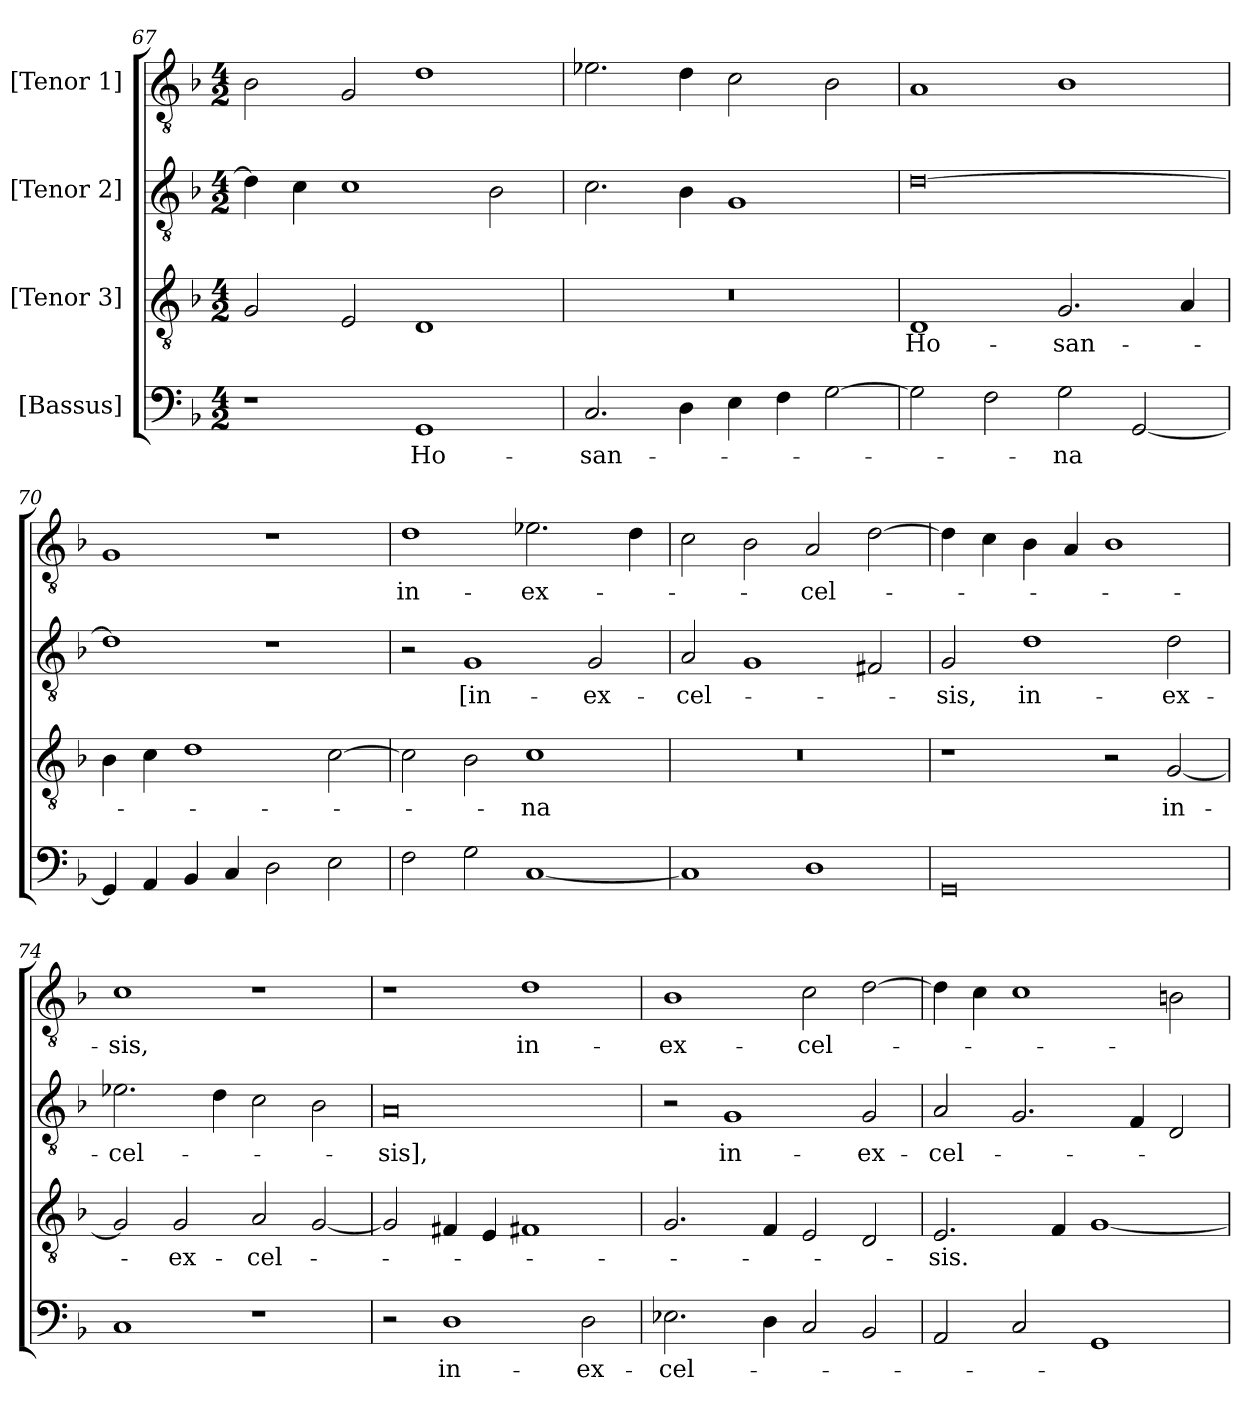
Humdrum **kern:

**kern	**text	**kern	**text	**kern	**text	**kern	**text
*part4	*part4	*part3	*part3	*part2	*part2	*part1	*part1
*staff4	*staff4	*staff3	*staff3	*staff2	*staff2	*staff1	*staff1
*I"[Bassus]	*	*I"[Tenor 3]	*	*I"[Tenor 2]	*	*I"[Tenor 1]	*
*clefF4	*	*clefGv2	*	*clefGv2	*	*clefGv2	*
*k[b-]	*	*k[b-]	*	*k[b-]	*	*k[b-]	*
*M4/2	*	*M4/2	*	*M4/2	*	*M4/2	*
=67	=67	=67	=67	=67	=67	=67	=67
1r	.	2G/	.	4d\]	.	2B-\	.
.	.	.	.	4c\	.	.	.
.	.	2E/	.	1c\	.	2G/	.
1GG/	Ho-	1D/	.	.	.	1d\	.
.	.	.	.	2B-\	.	.	.
=68	=68	=68	=68	=68	=68	=68	=68
2.C/	-san-	0r	.	2.c\	.	2.e-X\	.
4D\	.	.	.	4B-\	.	4d\	.
4E\	.	.	.	1G/	.	2c\	.
4F\	.	.	.	.	.	.	.
[2G\	.	.	.	.	.	2B-\	.
=69	=69	=69	=69	=69	=69	=69	=69
2G\]	.	1D/	Ho-	[0d\	.	1A/	.
2F\	.	.	.	.	.	.	.
2G\	-na	2.G/	-san-	.	.	1B-\	.
[2GG/	.	.	.	.	.	.	.
.	.	4A/	.	.	.	.	.
=70	=70	=70	=70	=70	=70	=70	=70
4GG/]	.	4B-\	.	1d\]	.	1G/	.
4AA/	.	4c\	.	.	.	.	.
4BB-/	.	1d\	.	.	.	.	.
4C/	.	.	.	.	.	.	.
2D\	.	.	.	1r	.	1r	.
2E\	.	[2c\	.	.	.	.	.
=71	=71	=71	=71	=71	=71	=71	=71
2F\	.	2c\]	.	2r	.	1d\	in-
2G\	.	2B-\	.	1G/	[in-	.	.
[1C/	.	1c\	-na	.	.	2.e-X\	ex-
.	.	.	.	2G/	ex-	.	.
.	.	.	.	.	.	4d\	.
=72	=72	=72	=72	=72	=72	=72	=72
1C/]	.	0r	.	2A/	-cel-	2c\	.
.	.	.	.	1G/	.	2B-\	.
1D\	.	.	.	.	.	2A/	-cel-
.	.	.	.	2F#X/	.	[2d\	.
=73	=73	=73	=73	=73	=73	=73	=73
0GG/	.	1r	.	2G/	-sis,	4d\]	.
.	.	.	.	.	.	4c\	.
.	.	.	.	1d\	in-	4B-\	.
.	.	.	.	.	.	4A/	.
.	.	2r	.	.	.	1B-\	.
.	.	[2G/	in-	2d\	ex-	.	.
=74	=74	=74	=74	=74	=74	=74	=74
1C/	.	2G/]	.	2.e-X\	-cel-	1c\	-sis,
.	.	2G/	ex-	.	.	.	.
.	.	.	.	4d\	.	.	.
1r	.	2A/	-cel-	2c\	.	1r	.
.	.	[2G/	.	2B-\	.	.	.
=75	=75	=75	=75	=75	=75	=75	=75
2r	.	2G/]	.	0A/	-sis],	1r	.
1D\	in-	4F#X/	.	.	.	.	.
.	.	4E/	.	.	.	.	.
.	.	1F#X/	.	.	.	1d\	in-
2D\	ex-	.	.	.	.	.	.
=76	=76	=76	=76	=76	=76	=76	=76
2.E-X\	-cel-	2.G/	.	2r	.	1B-\	ex-
.	.	.	.	1G/	in-	.	.
4D\	.	4F/	.	.	.	.	.
2C/	.	2E/	.	.	.	2c\	-cel-
2BB-/	.	2D/	.	2G/	ex-	[2d\	.
=77	=77	=77	=77	=77	=77	=77	=77
2AA/	.	2.E/	-sis.	2A/	-cel-	4d\]	.
.	.	.	.	.	.	4c\	.
2C/	.	.	.	2.G/	.	1c\	.
.	.	4F/	.	.	.	.	.
1GG/	.	[1G/	.	.	.	.	.
.	.	.	.	4F/	.	.	.
.	.	.	.	2D/	.	2Bn\	.
=	=	=	=	=	=	=	=
*-	*-	*-	*-	*-	*-	*-	*-
